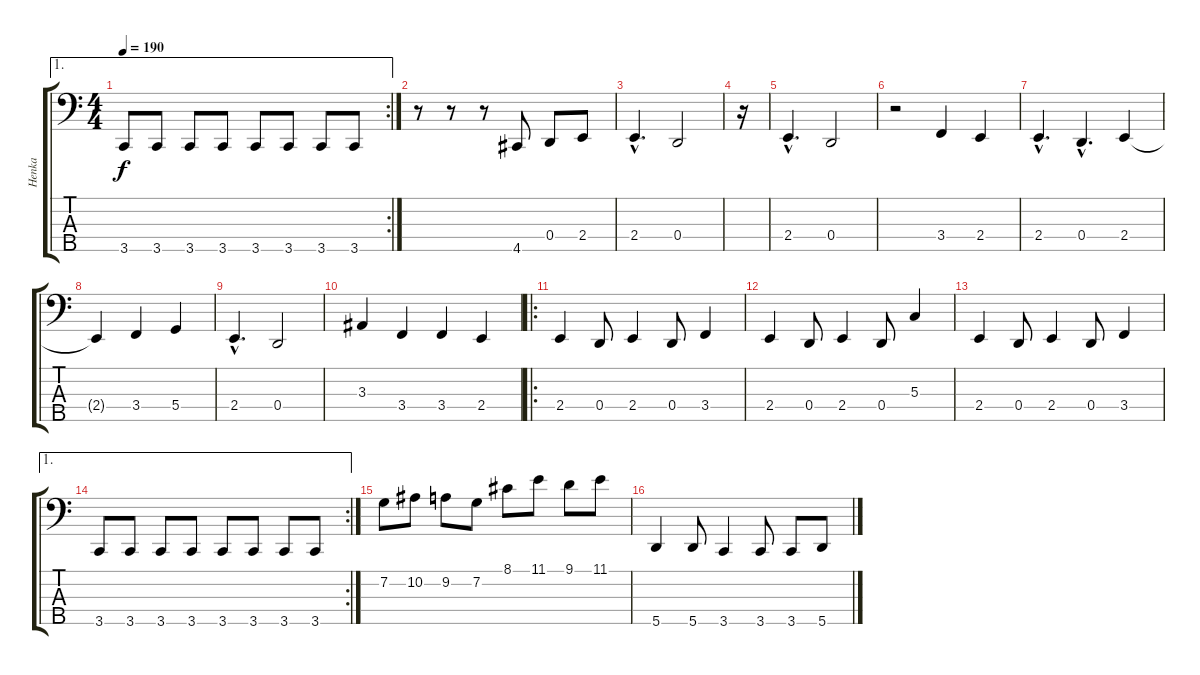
\track ("Henka" "Henka") {instrument electricbasspick}
\staff {score tabs}
\tuning (F2 C2 G1 D1 A0) {hide}
\ae 1
\rc 2
\ts (4 4)
\tempo 190
\clef f4
\ks c
3.5.8{dy f} 3.5.8 3.5.8 3.5.8 3.5.8 3.5.8 3.5.8 3.5.8 |
r.8 r.8 r.8 4.5.8 0.4.8 2.4.8 |
2.4{hac}.4{d} 0.4.2 |
r.16 |
2.4{hac}.4{d} 0.4.2 |
r.2 3.4.4 2.4.4 |
2.4{hac}.4{d} 0.4{hac}.4{d} 2.4.4 |
2.4{t}.4 3.4.4 5.4.4 |
2.4{hac}.4{d} 0.4.2 |
3.3.4 3.4.4 3.4.4 2.4.4 |
\ro
2.4.4 0.4.8 2.4.4 0.4.8 3.4.4 |
2.4.4 0.4.8 2.4.4 0.4.8 5.3.4 |
2.4.4 0.4.8 2.4.4 0.4.8 3.4.4 |
\ae 1
\rc 2
3.5.8 3.5.8 3.5.8 3.5.8 3.5.8 3.5.8 3.5.8 3.5.8 |
7.2.8 10.2.8 9.2.8 7.2.8 8.1.8 11.1.8 9.1.8 11.1.8 |
5.5.4 5.5.8 3.5.4 3.5.8 3.5.8 5.5.8
